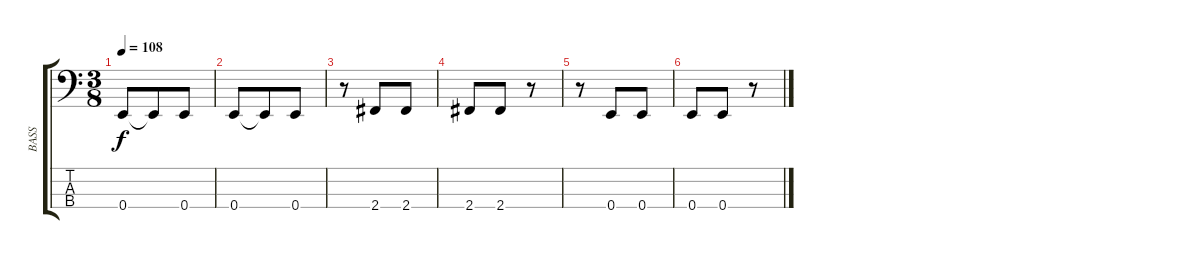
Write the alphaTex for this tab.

\track ("BASS" "BASS") {instrument acousticguitarnylon}
\staff {score tabs}
\tuning (G2 D2 A1 E1) {hide}
\ts (3 8)
\tempo 108
\clef f4
\ks c
0.4.8{dy f} 0.4{t}.8 0.4.8 |
0.4.8 0.4{t}.8 0.4.8 |
r.8 2.4.8 2.4.8 |
2.4.8 2.4.8 r.8 |
r.8 0.4.8 0.4.8 |
0.4.8 0.4.8 r.8
